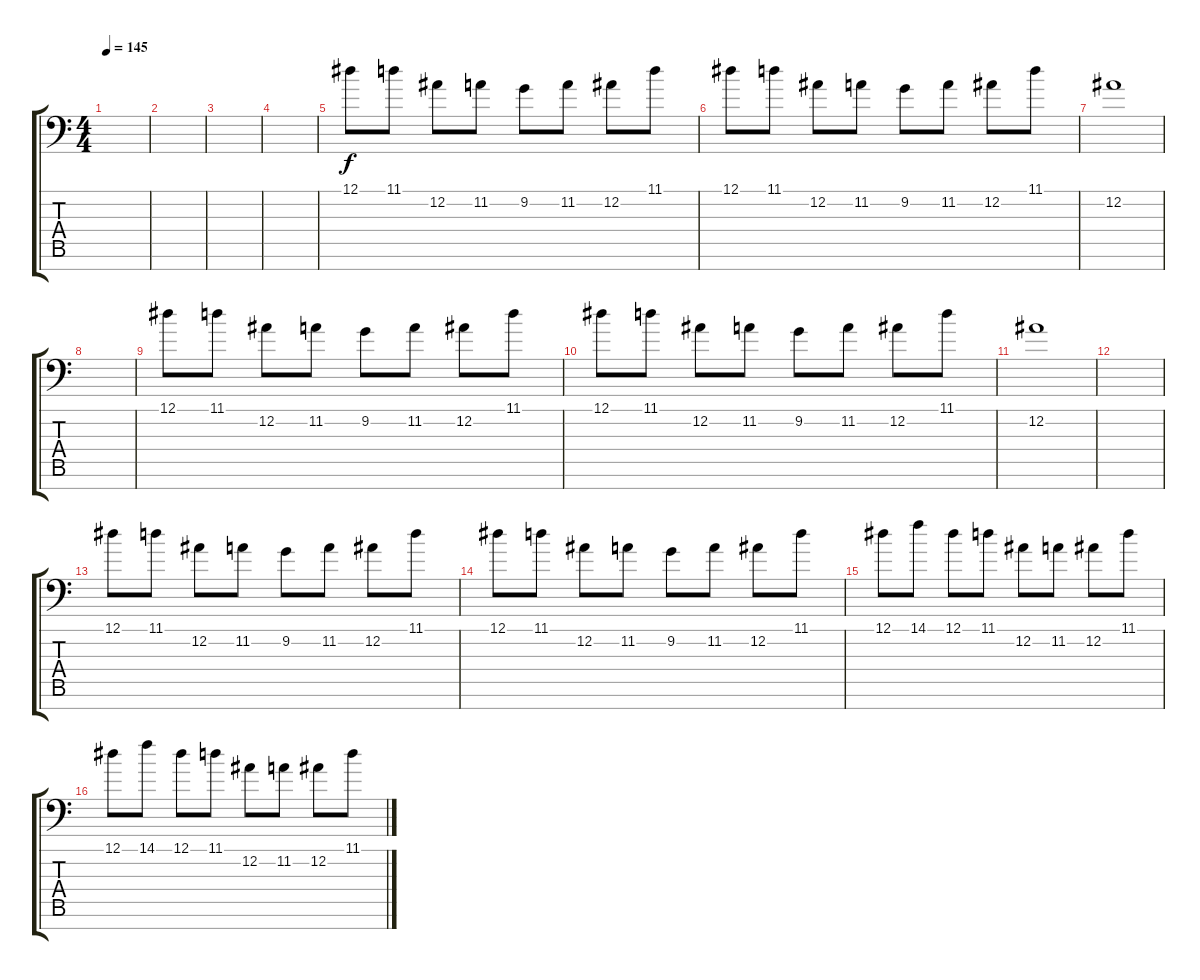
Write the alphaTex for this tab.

\track "" {instrument musicbox}
\staff {score tabs}
\tuning (Eb4 Bb3 Gb3 Db3 Ab2 Eb2 Bb1) {hide}
\ts (4 4)
\tempo 145
\clef f4
\ks c
|
|
|
|
12.1.8 11.1.8 12.2.8 11.2.8 9.2.8 11.2.8 12.2.8 11.1.8 |
12.1.8 11.1.8 12.2.8 11.2.8 9.2.8 11.2.8 12.2.8 11.1.8 |
12.2.1 |
|
12.1.8 11.1.8 12.2.8 11.2.8 9.2.8 11.2.8 12.2.8 11.1.8 |
12.1.8 11.1.8 12.2.8 11.2.8 9.2.8 11.2.8 12.2.8 11.1.8 |
12.2.1 |
|
12.1.8 11.1.8 12.2.8 11.2.8 9.2.8 11.2.8 12.2.8 11.1.8 |
12.1.8 11.1.8 12.2.8 11.2.8 9.2.8 11.2.8 12.2.8 11.1.8 |
12.1.8 14.1.8 12.1.8 11.1.8 12.2.8 11.2.8 12.2.8 11.1.8 |
12.1.8 14.1.8 12.1.8 11.1.8 12.2.8 11.2.8 12.2.8 11.1.8
